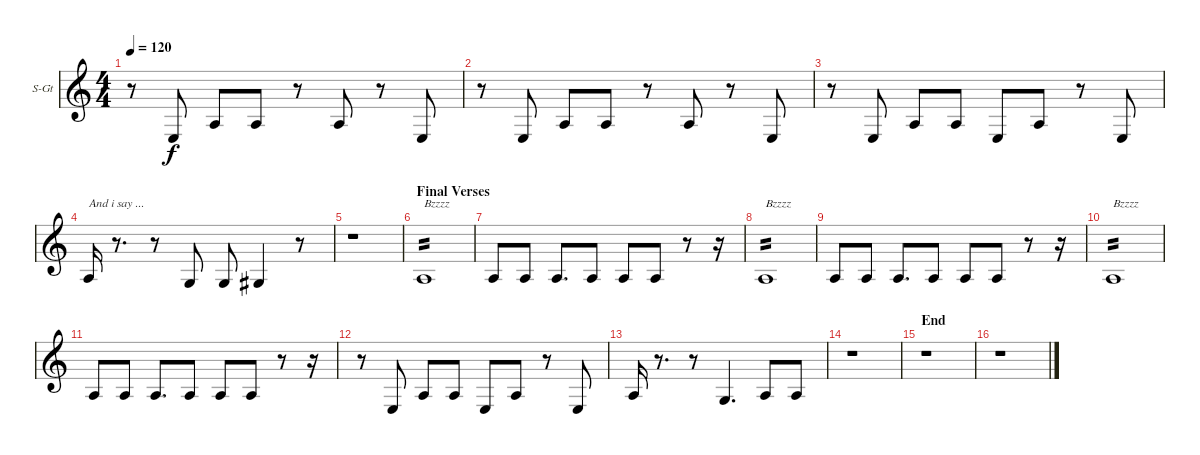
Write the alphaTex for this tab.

\bracketExtendMode groupsimilarinstruments
\firstSystemTrackNameOrientation horizontal
\otherSystemsTrackNameOrientation horizontal
\chordDiagramsInScore
\track ("Voice" "S-Gt") {instrument flute}
\staff {score}
\tuning (E4 B3 G3 D3 A2 E2)
\displaytranspose 12
\ts (4 4)
\tempo 120
\clef g2
\ks c
r.8{dy f} 0.6.8 5.6.8 5.6.8 r.8 5.6.8 r.8 0.6.8 |
r.8 0.6.8 5.6.8 5.6.8 r.8 5.6.8 r.8 0.6.8 |
r.8 0.6.8 5.6.8 5.6.8 0.6.8 5.6.8 r.8 0.6.8 |
5.6.16{txt "And i say ..."} r.8{d} r.8 3.6.8 3.6.8 4.6.4 r.8 |
r.1 |
\section ("" "Final Verses")
5.6.1{txt "Bzzzz" tp 2} |
5.6.8 5.6.8 5.6.8{d} 5.6.8 5.6.8 5.6.8 r.8 r.16 |
5.6.1{txt "Bzzzz" tp 2} |
5.6.8 5.6.8 5.6.8{d} 5.6.8 5.6.8 5.6.8 r.8 r.16 |
5.6.1{txt "Bzzzz" tp 2} |
5.6.8 5.6.8 5.6.8{d} 5.6.8 5.6.8 5.6.8 r.8 r.16 |
r.8 0.6.8 5.6.8 5.6.8 0.6.8 5.6.8 r.8 0.6.8 |
5.6.16 r.8{d} r.8 3.6.4{d} 5.6.8 5.6.8 |
r.1 |
\section ("" "End")
r.1 |
r.1
